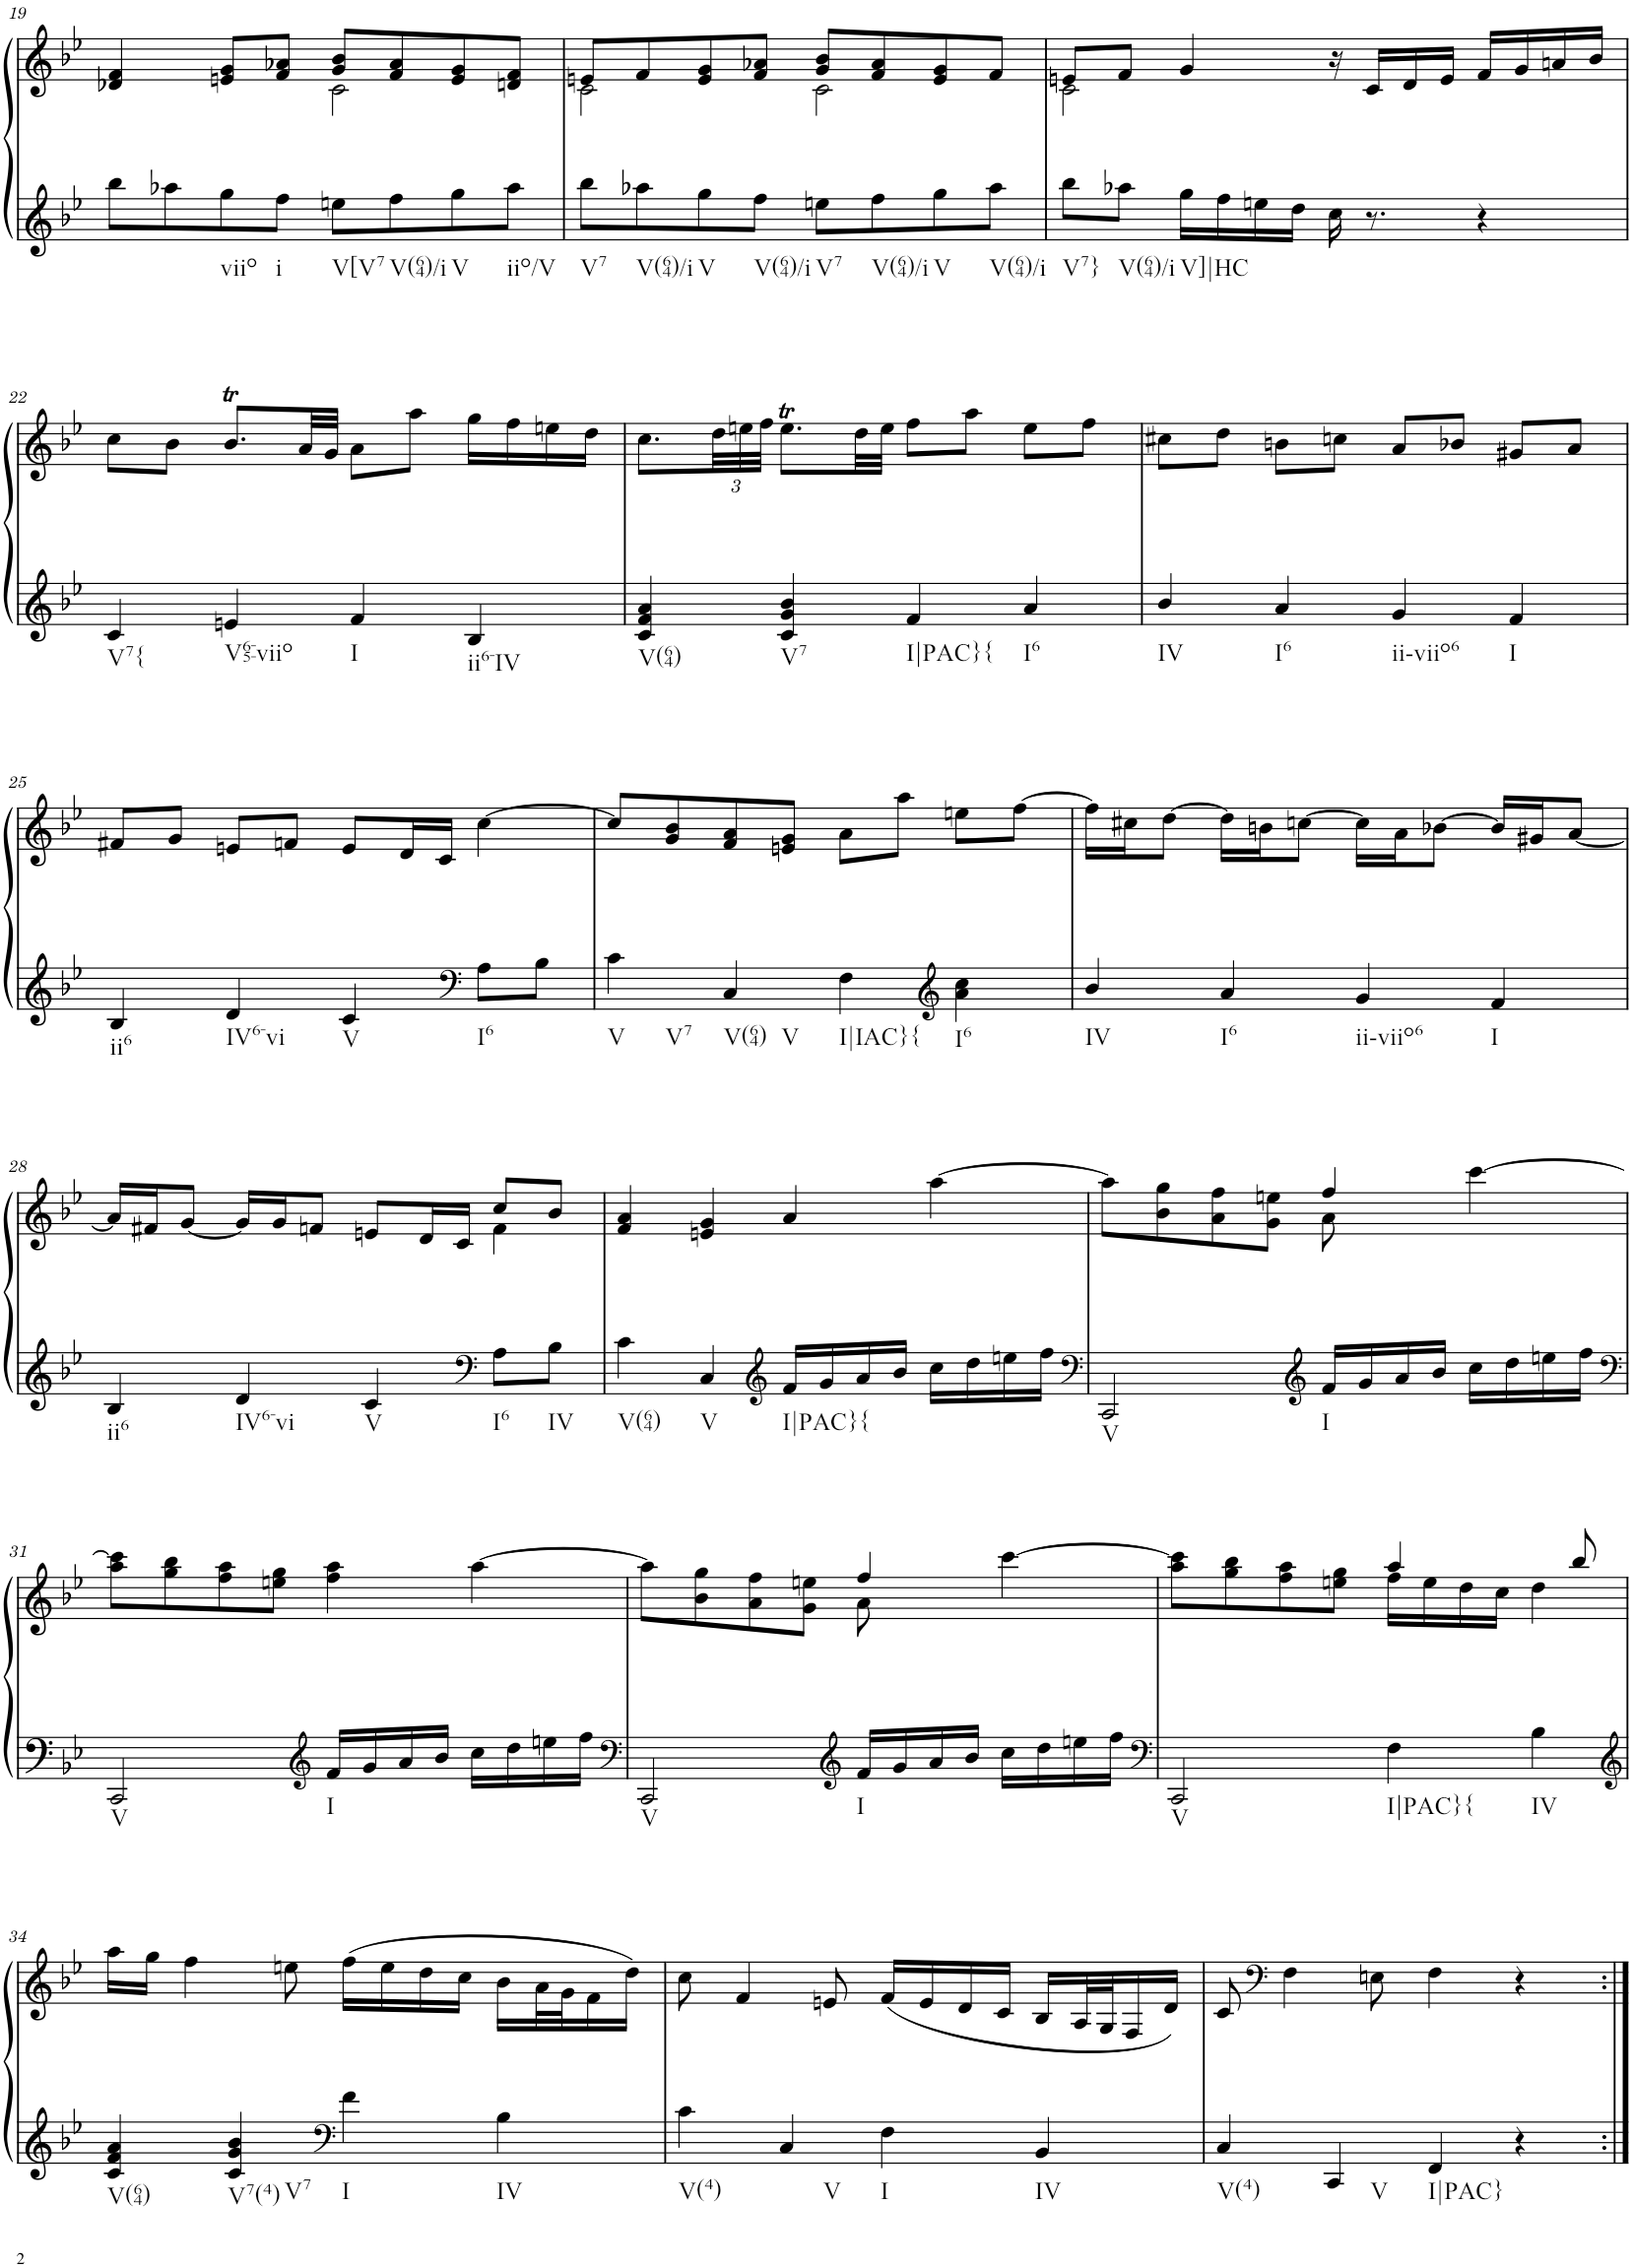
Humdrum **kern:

**kern	**kern
*part1	*part1
*staff2	*staff1
*I"Piano	*
*I'Pno.	*
!!LO:PB:g=z
*clefG2	*clefG2
*k[b-e-]	*k[b-e-]
*M4/4	*M4/4
*met(c)	*met(c)
=19	=19
*	*^
8bb-\L	4d-X/ 4f/	2ryy
8aa-X\	.	.
!LO:TX:b:t=viio	!	!
8gg\	8en/ 8g/L	.
!LO:TX:b:t=i	!	!
8ff\J	8f/ 8a-X/J	.
!LO:TX:b:t=V[V7	!	!
8een\L	8g/ 8b-/L	2c\
!LO:TX:b:t=V(64)/i	!	!
8ff\	8f/ 8a-/	.
!LO:TX:b:t=V	!	!
8gg\	8e/ 8g/	.
!LO:TX:b:t=iio/V	!	!
8aa-\J	8dn/ 8f/J	.
=20	=20	=20
!LO:TX:b:t=V7	!	!
8bb-\L	8en/L	2c\
!LO:TX:b:t=V(64)/i	!	!
8aa-X\	8f/	.
!LO:TX:b:t=V	!	!
8gg\	8e/ 8g/	.
!LO:TX:b:t=V(64)/i	!	!
8ff\J	8f/ 8a-X/J	.
!LO:TX:b:t=V7	!	!
8een\L	8g/ 8b-/L	2c\
!LO:TX:b:t=V(64)/i	!	!
8ff\	8f/ 8a-/	.
!LO:TX:b:t=V	!	!
8gg\	8e/ 8g/	.
!LO:TX:b:t=V(64)/i	!	!
8aa-\J	8f/J	.
=21	=21	=21
!LO:TX:b:t=V7}	!	!
8bb-\L	8en/L	2c\
!LO:TX:b:t=V(64)/i	!	!
8aa-X\J	8f/J	.
!LO:TX:b:t=V]|HC	!	!
16gg\LL	4g/	.
16ff\	.	.
16een\	.	.
16dd\JJ	.	.
16cc\	16r	2ryy
8.r	16c/LL	.
.	16d/	.
.	16e/JJ	.
4r	16f/LL	.
.	16g/	.
.	16an/	.
.	16b-/JJ	.
*	*v	*v
!!LO:LB:g=z
=22	=22
!LO:TX:b:t=V7{	!
4c/	8cc\L
.	8b-\J
!LO:TX:b:t=V65-viio	!
4en/	8.b-T/L
.	32a/LL
.	32g/JJJ
!LO:TX:b:t=I	!
4f/	8a\L
.	8aa\J
!LO:TX:b:t=ii6-IV	!
4B-/	16gg\LL
.	16ff\
.	16een\
.	16dd\JJ
=23	=23
!LO:TX:b:t=V(64)	!
4c/ 4f/ 4a/	8.cc\L
*	*Xbrackettup
.	48dd\LL
.	48een\
.	48ff\JJJ
!LO:TX:b:t=V7	!
4c/ 4g/ 4b-/	8.eet\L
.	32dd\LL
.	32ee\JJJ
!LO:TX:b:t=I|PAC}{	!
4f/	8ff\L
.	8aa\J
!LO:TX:b:t=I6	!
4a/	8ee\L
.	8ff\J
=24	=24
!LO:TX:b:t=IV	!
4b-/	8cc#X\L
.	8dd\J
!LO:TX:b:t=I6	!
4a/	8bn\L
.	8ccn\J
!LO:TX:b:t=ii-viio6	!
4g/	8a/L
.	8b-X/J
!LO:TX:b:t=I	!
4f/	8g#X/L
.	8a/J
!!LO:LB:g=z
=25	=25
!LO:TX:b:t=ii6	!
4B-/	8f#X/L
.	8g/J
!LO:TX:b:t=IV6-vi	!
4d/	8en/L
.	8fn/J
!LO:TX:b:t=V	!
4c/	8e/L
.	16d/L
.	16c/JJ
*clefF4	*
!LO:TX:b:t=I6	!
8A\L	[4cc\
8B-\J	.
=26	=26
!LO:TX:b:t=V	!
!LO:TX:b:t=V7	!
4c\	8cc/L]
.	8g/ 8b-/
!LO:TX:b:t=V(64)	!
!LO:TX:b:t=V	!
4C/	8f/ 8a/
.	8en/ 8g/J
!LO:TX:b:t=I|IAC}{	!
4F\	8a\L
.	8aa\J
*clefG2	*
!LO:TX:b:t=I6	!
4a\ 4cc\	8een\L
.	[8ff\J
=27	=27
!LO:TX:b:t=IV	!
4b-/	16ff\LL]
.	16cc#X\J
.	[8dd\J
!LO:TX:b:t=I6	!
4a/	16dd\LL]
.	16bn\J
.	[8ccn\J
!LO:TX:b:t=ii-viio6	!
4g/	16cc\LL]
.	16a\J
.	[8b-X\J
!LO:TX:b:t=I	!
4f/	16b-/LL]
.	16g#X/J
.	[8a/J
!!LO:LB:g=z
=28	=28
*	*^
!LO:TX:b:t=ii6	!	!
4B-/	16a/LL]	2.ryy
.	16f#X/J	.
.	[8g/J	.
!LO:TX:b:t=IV6-vi	!	!
4d/	16g/LL]	.
.	16g/J	.
.	8fn/J	.
!LO:TX:b:t=V	!	!
4c/	8en/L	.
.	16d/L	.
.	16c/JJ	.
*clefF4	*	*
!LO:TX:b:t=I6	!	!
8A\L	8cc/L	4f\
!LO:TX:b:t=IV	!	!
8B-\J	8b-/J	.
*	*v	*v
=29	=29
!LO:TX:b:t=V(64)	!
4c\	4f/ 4a/
!LO:TX:b:t=V	!
4C/	4en/ 4g/
*clefG2	*
!LO:TX:b:t=I|PAC}{	!
16f/LL	4a/
16g/	.
16a/	.
16b-/JJ	.
16cc\LL	[>4aa\
16dd\	.
16een\	.
16ff\JJ	.
=30	=30
*clefF4	*
*	*^
!LO:TX:b:t=V	!	!
2CC/	8aa\L]	2ryy
.	8b-\ 8gg\	.
.	8a\ 8ff\	.
.	8g\ 8een\J	.
*clefG2	*	*
!LO:TX:b:t=I	!	!
16f/LL	4ff/	8a\
16g/	.	.
16a/	.	4.ryy
16b-/JJ	.	.
16cc\LL	[>4ccc\	.
16dd\	.	.
16een\	.	.
16ff\JJ	.	.
*	*v	*v
!!LO:LB:g=z
=31	=31
*clefF4	*
!LO:TX:b:t=V	!
2CC/	8aa\ 8ccc\]L
.	8gg\ 8bb-\
.	8ff\ 8aa\
.	8een\ 8gg\J
*clefG2	*
!LO:TX:b:t=I	!
16f/LL	4ff\ 4aa\
16g/	.
16a/	.
16b-/JJ	.
16cc\LL	[>4aa\
16dd\	.
16een\	.
16ff\JJ	.
=32	=32
*clefF4	*
*	*^
!LO:TX:b:t=V	!	!
2CC/	8aa\L]	2ryy
.	8b-\ 8gg\	.
.	8a\ 8ff\	.
.	8g\ 8een\J	.
*clefG2	*	*
!LO:TX:b:t=I	!	!
16f/LL	4ff/	8a\
16g/	.	.
16a/	.	4.ryy
16b-/JJ	.	.
16cc\LL	[>4ccc\	.
16dd\	.	.
16een\	.	.
16ff\JJ	.	.
=33	=33	=33
*clefF4	*	*
!LO:TX:b:t=V	!	!
2CC/	8aa\ 8ccc\]L	2ryy
.	8gg\ 8bb-\	.
.	8ff\ 8aa\	.
.	8een\ 8gg\J	.
!LO:TX:b:t=I|PAC}{	!	!
4F\	4aa/	16ff\LL
.	.	16ee\
.	.	16dd\
.	.	16cc\JJ
!LO:TX:b:t=IV	!	!
4B-\	8ryy	4dd\
.	8bb-/	.
*	*v	*v
!!LO:LB:g=z
=34	=34
*clefG2	*
!LO:TX:b:t=V(64)	!
4c/ 4f/ 4a/	16aa\LL
.	16gg\JJ
.	4ff\
!LO:TX:b:t=V7(4)	!
!LO:TX:b:t=V7	!
4c/ 4g/ 4b-/	.
.	8een\
*clefF4	*
!LO:TX:b:t=I	!
4f\	(16ff\LL
.	16ee\
.	16dd\
.	16cc\JJ
!LO:TX:b:t=IV	!
4B-\	16b-\LL
.	32a\L
.	32g\J
.	16f\
.	16dd\JJ)
=35	=35
!LO:TX:b:t=V(4)	!
4c\	8cc\
.	4f/
!LO:TX:b:t=V	!
4C/	.
.	8en/
!LO:TX:b:t=I	!
4F\	(16f/LL
.	16e/
.	16d/
.	16c/JJ
!LO:TX:b:t=IV	!
4BB-/	16B-/LL
.	32A/L
.	32G/J
.	16F/
.	16d/JJ)
=36	=36
!LO:TX:b:t=V(4)	!
4C/	8c/
*	*clefF4
.	4F\
!LO:TX:b:t=V	!
4CC/	.
.	8En\
!LO:TX:b:t=I|PAC}	!
4FF/	4F\
4r	4r
=:|!	=:|!
*-	*-
